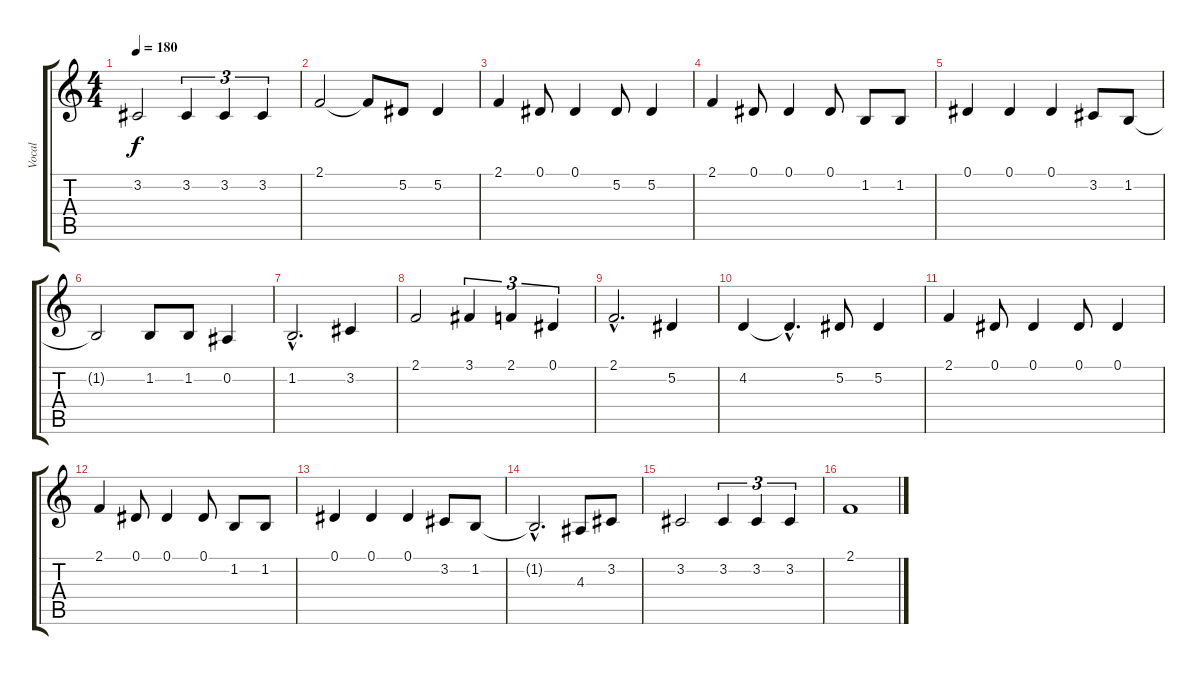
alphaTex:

\track ("Vocal" "Vocal") {instrument violin}
\staff {score tabs}
\tuning (Eb4 Bb3 Gb3 Db3 Ab2 Eb2) {hide}
\ts (4 4)
\tempo 180
\clef g2
\ks c
3.2.2{dy f} 3.2.4{tu (3 2)} 3.2.4{tu (3 2)} 3.2.4{tu (3 2)} |
2.1.2 2.1{t}.8 5.2.8 5.2.4 |
2.1.4 0.1.8 0.1.4 5.2.8 5.2.4 |
2.1.4 0.1.8 0.1.4 0.1.8 1.2.8 1.2.8 |
0.1.4 0.1.4 0.1.4 3.2.8 1.2.8 |
1.2{t}.2 1.2.8 1.2.8 0.2.4 |
1.2{hac}.2{d} 3.2.4 |
2.1.2 3.1.4{tu (3 2)} 2.1.4{tu (3 2)} 0.1.4{tu (3 2)} |
2.1{hac}.2{d} 5.2.4 |
4.2.4 4.2{hac t}.4{d} 5.2.8 5.2.4 |
2.1.4 0.1.8 0.1.4 0.1.8 0.1.4 |
2.1.4 0.1.8 0.1.4 0.1.8 1.2.8 1.2.8 |
0.1.4 0.1.4 0.1.4 3.2.8 1.2.8 |
1.2{hac t}.2{d} 4.3.8 3.2.8 |
3.2.2 3.2.4{tu (3 2)} 3.2.4{tu (3 2)} 3.2.4{tu (3 2)} |
2.1.1
